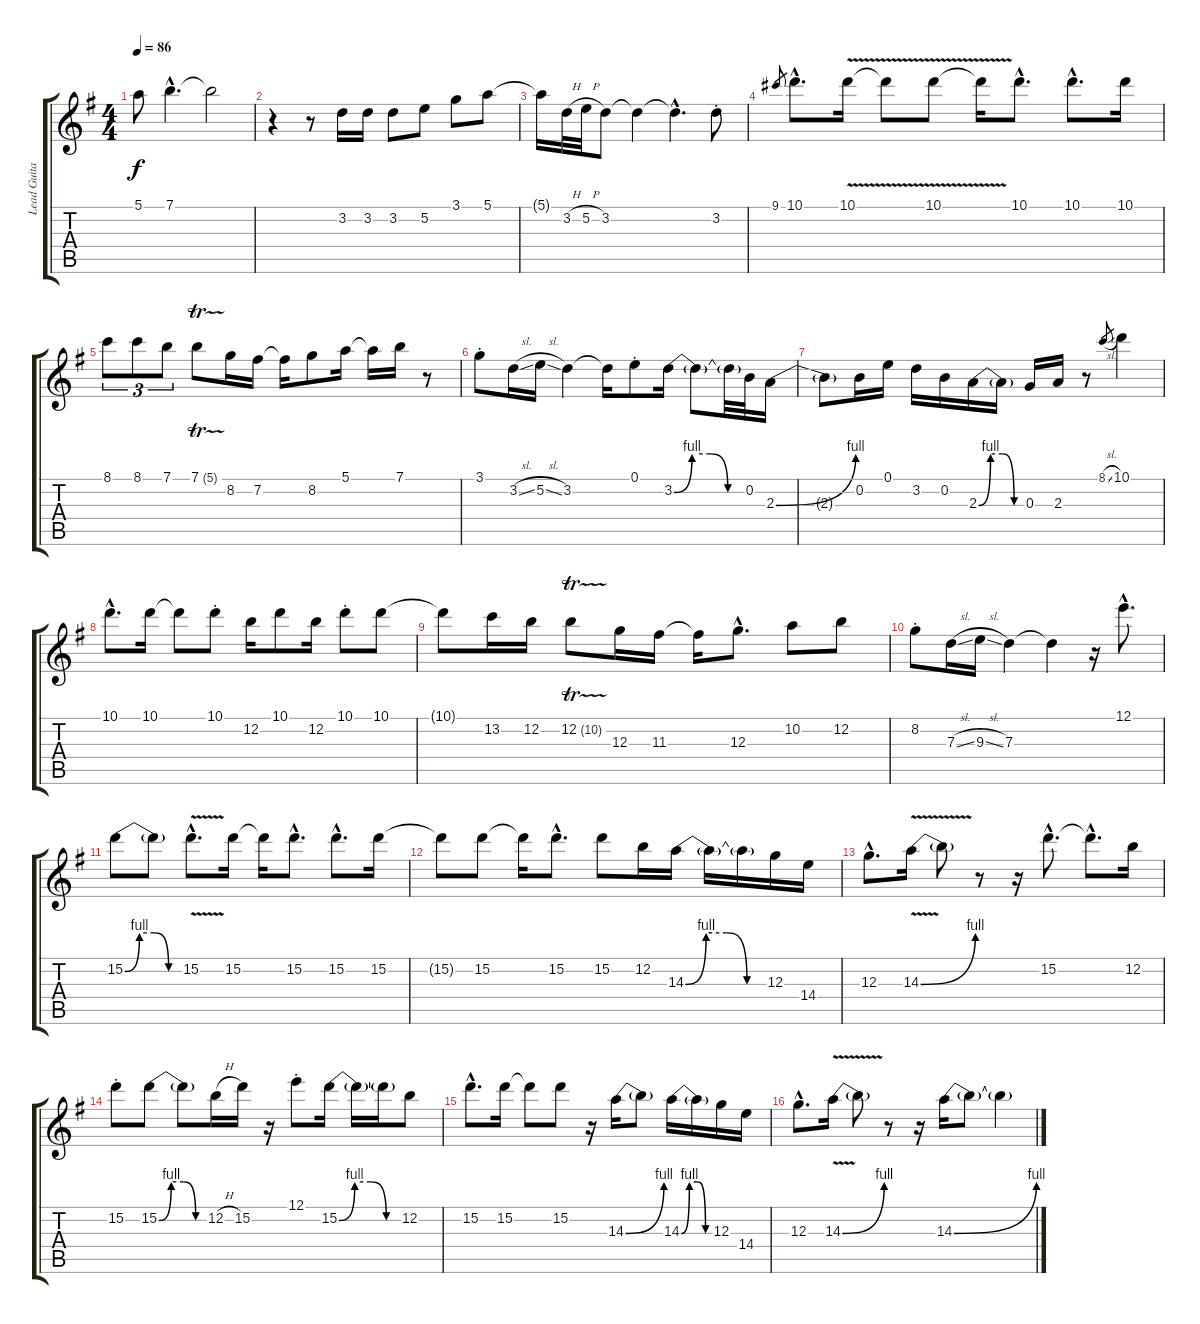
\track ("Lead Guitar" "Lead Guita") {instrument distortionguitar}
\staff {score tabs}
\tuning (E4 B3 G3 D3 A2 E2) {hide}
\ts (4 4)
\tempo 86
\clef g2
\ks g
5.1{t}.8{dy f} 7.1{hac}.4{d} 7.1{t}.2 |
r.4 r.8 3.2.16 3.2.16 3.2.8 5.2.8 3.1.8 5.1.8 |
5.1{t}.16 3.2{h}.32 5.2{h}.32 3.2.8 3.2{t}.4 3.2{hac t}.4{d} 3.2{st}.8 |
9.1.8{gr} 10.1{hac}.8{d} 10.1{v}.16 10.1{t}.8 10.1{v}.8 10.1{t}.16 10.1{hac}.8{d} 10.1{hac}.8{d} 10.1.16 |
8.1.8{tu (3 2)} 8.1.8{tu (3 2)} 7.1.8{tu (3 2)} 7.1{tr (5 32)}.8 8.2.16 7.2.16 7.2{t}.16 8.2.8 5.1.16 5.1{t}.16 7.1.16 r.8 |
3.1{st}.8 3.2{sl}.16 5.2{sl}.16 3.2.4 3.2{t}.16 0.1{st}.8 3.2{be (custom 0 0 15 4 30 4 45 0 60 0)}.16 3.2{t}.8 3.2{t}.32 0.2.32 2.3{be (bend 0 0 60 4)}.16 |
2.3{t}.8 0.2.16 0.1.16 3.2.16 0.2.16 2.3{be (custom 0 0 15 4 30 4 45 0 60 0)}.16 2.3{t}.16 0.3.16 2.3.16 r.8 8.1{sl}.8{gr} 10.1.4 |
10.1{hac}.8{d} 10.1.16 10.1{t}.8 10.1{st}.8 12.2.16 10.1.8 12.2.16 10.1{st}.8 10.1.8 |
10.1{t}.8 13.2.16 12.2.16 12.2{tr (10 32)}.8 12.3.16 11.3.16 11.3{t}.16 12.3{hac}.8{d} 10.2.8 12.2.8 |
8.2{st}.8 7.3{sl}.16 9.3{sl}.16 7.3.4 7.3{t}.4 r.16 12.1{hac}.8{d} |
15.2{be (custom 0 0 15 4 30 4 45 0 60 0)}.8 15.2{t}.8 15.2{v hac}.8{d} 15.2.16 15.2{t}.16 15.2{hac}.8{d} 15.2{hac}.8{d} 15.2.16 |
15.2{t}.8 15.2.8 15.2{t}.16 15.2{hac}.8{d} 15.2.8 12.2.16 14.3{be (custom 0 0 15 4 30 4 45 0 60 0)}.16 14.3{t}.16 14.3{t}.16 12.3.16 14.4.16 |
12.3{hac}.8{d} 14.3{be (bend 0 0 60 4) v}.16 14.3{t}.8 r.8 r.16 15.2{hac}.8{d} 15.2{hac t}.8{d} 12.2.16 |
15.2{st}.8 15.2{be (custom 0 0 15 4 30 4 45 0 60 0)}.8 15.2{t}.8 12.2{h}.16 15.2.16 r.16 12.1{st}.8 15.2{be (custom 0 0 15 4 30 4 45 0 60 0)}.16 15.2{t}.16 15.2{t}.16 12.2.8 |
15.2{hac}.8{d} 15.2.16 15.2{t}.8 15.2.8 r.16 14.3{be (bend 0 0 60 4)}.16 14.3{t}.8 14.3{be (custom 0 0 15 4 30 4 45 0 60 0)}.16 14.3{t}.16 12.3.16 14.4.16 |
12.3{hac}.8{d} 14.3{be (bend 0 0 60 4) v}.16 14.3{t}.8 r.8 r.16 14.3{be (bend 0 0 60 4)}.16 14.3{t}.8 14.3{t}.4
